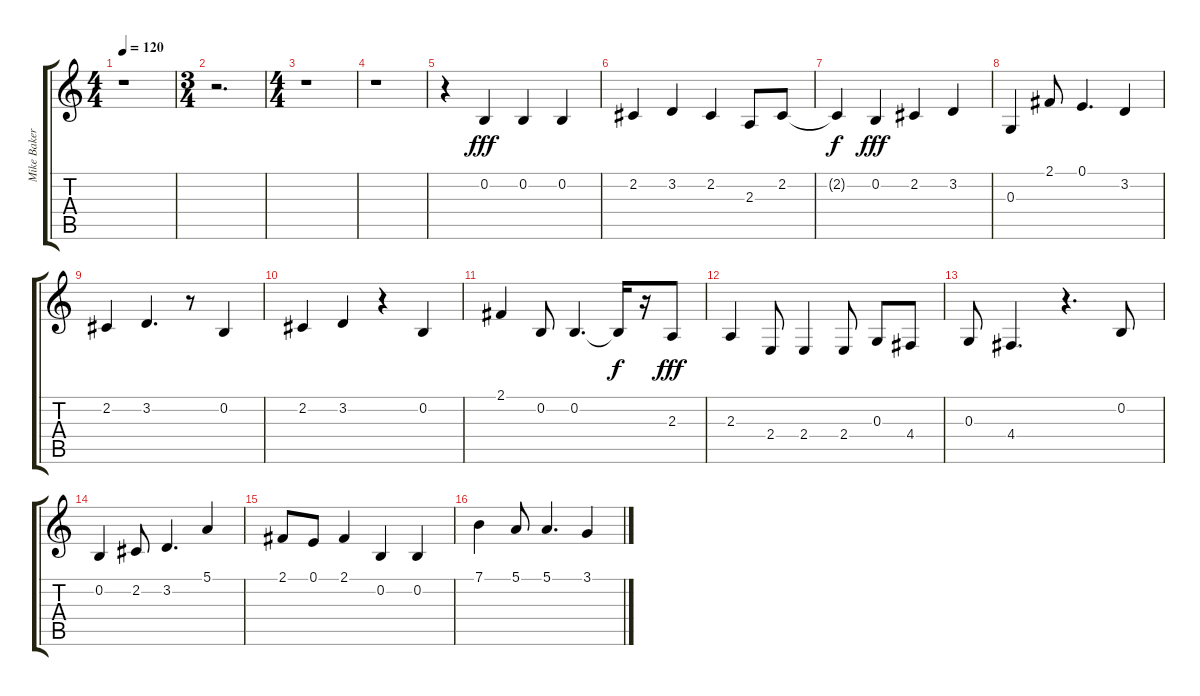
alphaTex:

\track ("Mike Baker" "Mike Baker") {instrument tenorsax}
\staff {score tabs}
\tuning (E4 B3 G3 D3 A2 E2) {hide}
\ts (4 4)
\tempo 120
\clef g2
\ks c
r.1{dy fff} |
\ts (3 4)
r.2{d} |
\ts (4 4)
r.1 |
r.1 |
r.4 0.2.4 0.2.4{balance 11} 0.2.4 |
2.2.4 3.2.4 2.2.4 2.3.8 2.2.8 |
2.2{t}.4{dy f} 0.2.4{dy fff} 2.2.4 3.2.4 |
0.3.4 2.1.8 0.1.4{d} 3.2.4 |
2.2.4 3.2.4{d} r.8 0.2.4 |
2.2.4 3.2.4 r.4 0.2.4{balance 6} |
2.1.4 0.2.8 0.2.4{d} 0.2{t}.16{dy f} r.16 2.3.8{dy fff} |
2.3.4 2.4.8 2.4.4 2.4.8 0.3.8 4.4.8 |
0.3.8 4.4.4{d} r.4{d} 0.2.8{balance 11} |
0.2.4 2.2.8 3.2.4{d} 5.1.4 |
2.1.8 0.1.8 2.1.4 0.2.4 0.2.4 |
7.1.4 5.1.8 5.1.4{d} 3.1.4
